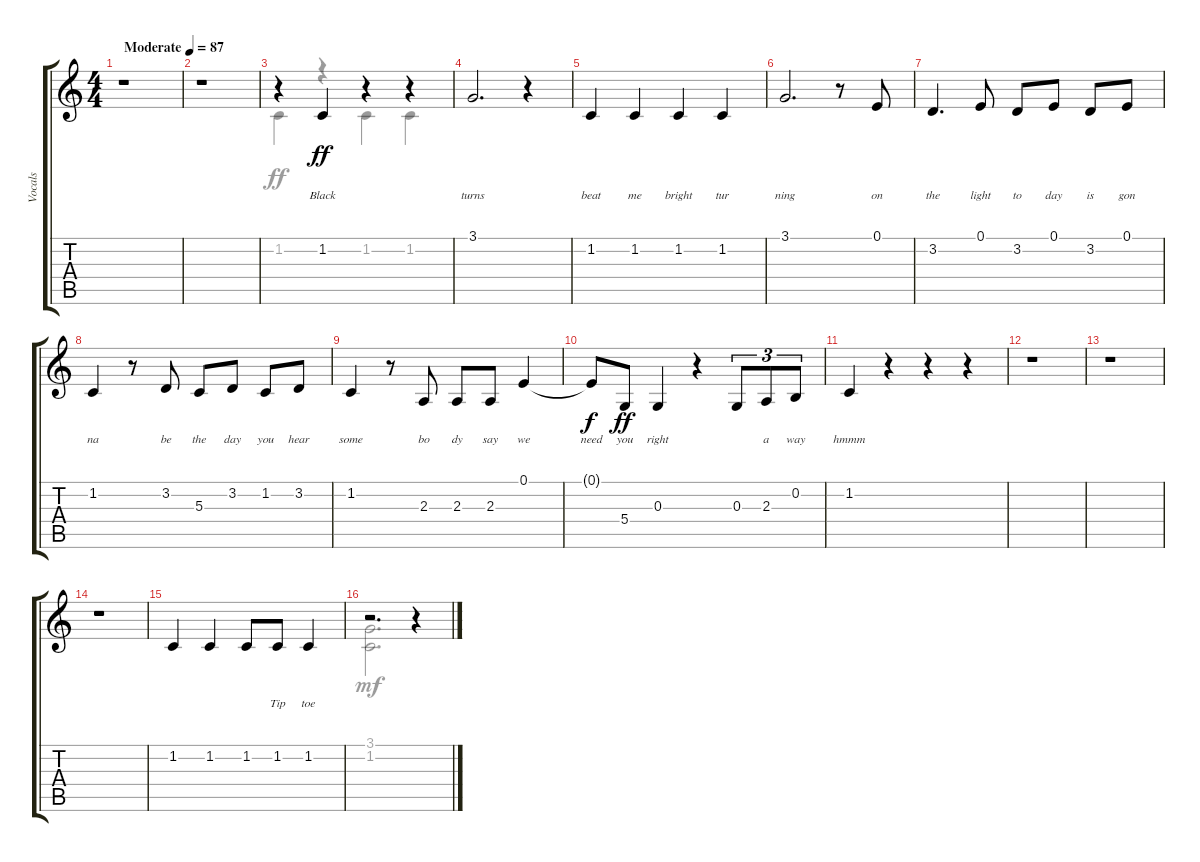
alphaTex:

\track ("Vocals" "Vocals") {instrument panflute}
\staff {score tabs}
\tuning (E4 B3 G3 D3 A2 E2) {hide}
\voice
\ts (4 4)
\tempo (87 "Moderate")
\clef g2
\ks c
r.1{dy ff instrument panflute} |
r.1 |
r.4 1.2.4{lyrics (0 "Black") lyrics (1 "") lyrics (2 "") lyrics (3 "") lyrics (4 "")} r.4 r.4 |
3.1.2{d lyrics (0 "turns") lyrics (1 "") lyrics (2 "") lyrics (3 "") lyrics (4 "")} r.4 |
1.2.4{lyrics (0 "beat") lyrics (1 "") lyrics (2 "") lyrics (3 "") lyrics (4 "")} 1.2.4{lyrics (0 "me") lyrics (1 "") lyrics (2 "") lyrics (3 "") lyrics (4 "")} 1.2.4{lyrics (0 "bright") lyrics (1 "") lyrics (2 "") lyrics (3 "") lyrics (4 "")} 1.2.4{lyrics (0 "tur") lyrics (1 "") lyrics (2 "") lyrics (3 "") lyrics (4 "")} |
3.1.2{d lyrics (0 "ning") lyrics (1 "") lyrics (2 "") lyrics (3 "") lyrics (4 "")} r.8 0.1.8{lyrics (0 "on") lyrics (1 "") lyrics (2 "") lyrics (3 "") lyrics (4 "")} |
3.2.4{d lyrics (0 "the") lyrics (1 "") lyrics (2 "") lyrics (3 "") lyrics (4 "")} 0.1.8{lyrics (0 "light") lyrics (1 "") lyrics (2 "") lyrics (3 "") lyrics (4 "")} 3.2.8{lyrics (0 "to") lyrics (1 "") lyrics (2 "") lyrics (3 "") lyrics (4 "")} 0.1.8{lyrics (0 "day") lyrics (1 "") lyrics (2 "") lyrics (3 "") lyrics (4 "")} 3.2.8{lyrics (0 "is") lyrics (1 "") lyrics (2 "") lyrics (3 "") lyrics (4 "")} 0.1.8{lyrics (0 "gon") lyrics (1 "") lyrics (2 "") lyrics (3 "") lyrics (4 "")} |
1.2.4{lyrics (0 "na") lyrics (1 "") lyrics (2 "") lyrics (3 "") lyrics (4 "")} r.8 3.2.8{lyrics (0 "be") lyrics (1 "") lyrics (2 "") lyrics (3 "") lyrics (4 "")} 5.3.8{lyrics (0 "the") lyrics (1 "") lyrics (2 "") lyrics (3 "") lyrics (4 "")} 3.2.8{lyrics (0 "day") lyrics (1 "") lyrics (2 "") lyrics (3 "") lyrics (4 "")} 1.2.8{lyrics (0 "you") lyrics (1 "") lyrics (2 "") lyrics (3 "") lyrics (4 "")} 3.2.8{lyrics (0 "hear") lyrics (1 "") lyrics (2 "") lyrics (3 "") lyrics (4 "")} |
1.2.4{lyrics (0 "some") lyrics (1 "") lyrics (2 "") lyrics (3 "") lyrics (4 "")} r.8 2.3.8{lyrics (0 "bo") lyrics (1 "") lyrics (2 "") lyrics (3 "") lyrics (4 "")} 2.3.8{lyrics (0 "dy") lyrics (1 "") lyrics (2 "") lyrics (3 "") lyrics (4 "")} 2.3.8{lyrics (0 "say") lyrics (1 "") lyrics (2 "") lyrics (3 "") lyrics (4 "")} 0.1.4{lyrics (0 "we") lyrics (1 "") lyrics (2 "") lyrics (3 "") lyrics (4 "")} |
0.1{t}.8{lyrics (0 "need") lyrics (1 "") lyrics (2 "") lyrics (3 "") lyrics (4 "") dy f} 5.4.8{lyrics (0 "you") lyrics (1 "") lyrics (2 "") lyrics (3 "") lyrics (4 "") dy ff} 0.3.4{lyrics (0 "right") lyrics (1 "") lyrics (2 "") lyrics (3 "") lyrics (4 "")} r.4 0.3.8{tu (3 2) lyrics (0 "") lyrics (1 "") lyrics (2 "") lyrics (3 "") lyrics (4 "")} 2.3.8{tu (3 2) lyrics (0 "a") lyrics (1 "") lyrics (2 "") lyrics (3 "") lyrics (4 "")} 0.2.8{tu (3 2) lyrics (0 "way") lyrics (1 "") lyrics (2 "") lyrics (3 "") lyrics (4 "")} |
1.2.4{lyrics (0 "hmmm") lyrics (1 "") lyrics (2 "") lyrics (3 "") lyrics (4 "")} r.4 r.4 r.4 |
r.1 |
r.1 |
r.1 |
1.2.4{lyrics (0 "") lyrics (1 "") lyrics (2 "") lyrics (3 "") lyrics (4 "")} 1.2.4{lyrics (0 "") lyrics (1 "") lyrics (2 "") lyrics (3 "") lyrics (4 "")} 1.2.8{lyrics (0 "") lyrics (1 "") lyrics (2 "") lyrics (3 "") lyrics (4 "")} 1.2.8{lyrics (0 "Tip") lyrics (1 "") lyrics (2 "") lyrics (3 "") lyrics (4 "")} 1.2.4{lyrics (0 "toe") lyrics (1 "") lyrics (2 "") lyrics (3 "") lyrics (4 "")} |
r.2{d} r.4
\voice
\clef g2
\ottava regular
\simile none
\ks c
|
|
1.2.4 r.4 1.2.4 1.2.4 |
|
|
|
|
|
|
|
|
|
|
|
|
(3.1 1.2).2{d dy mf} r.4
